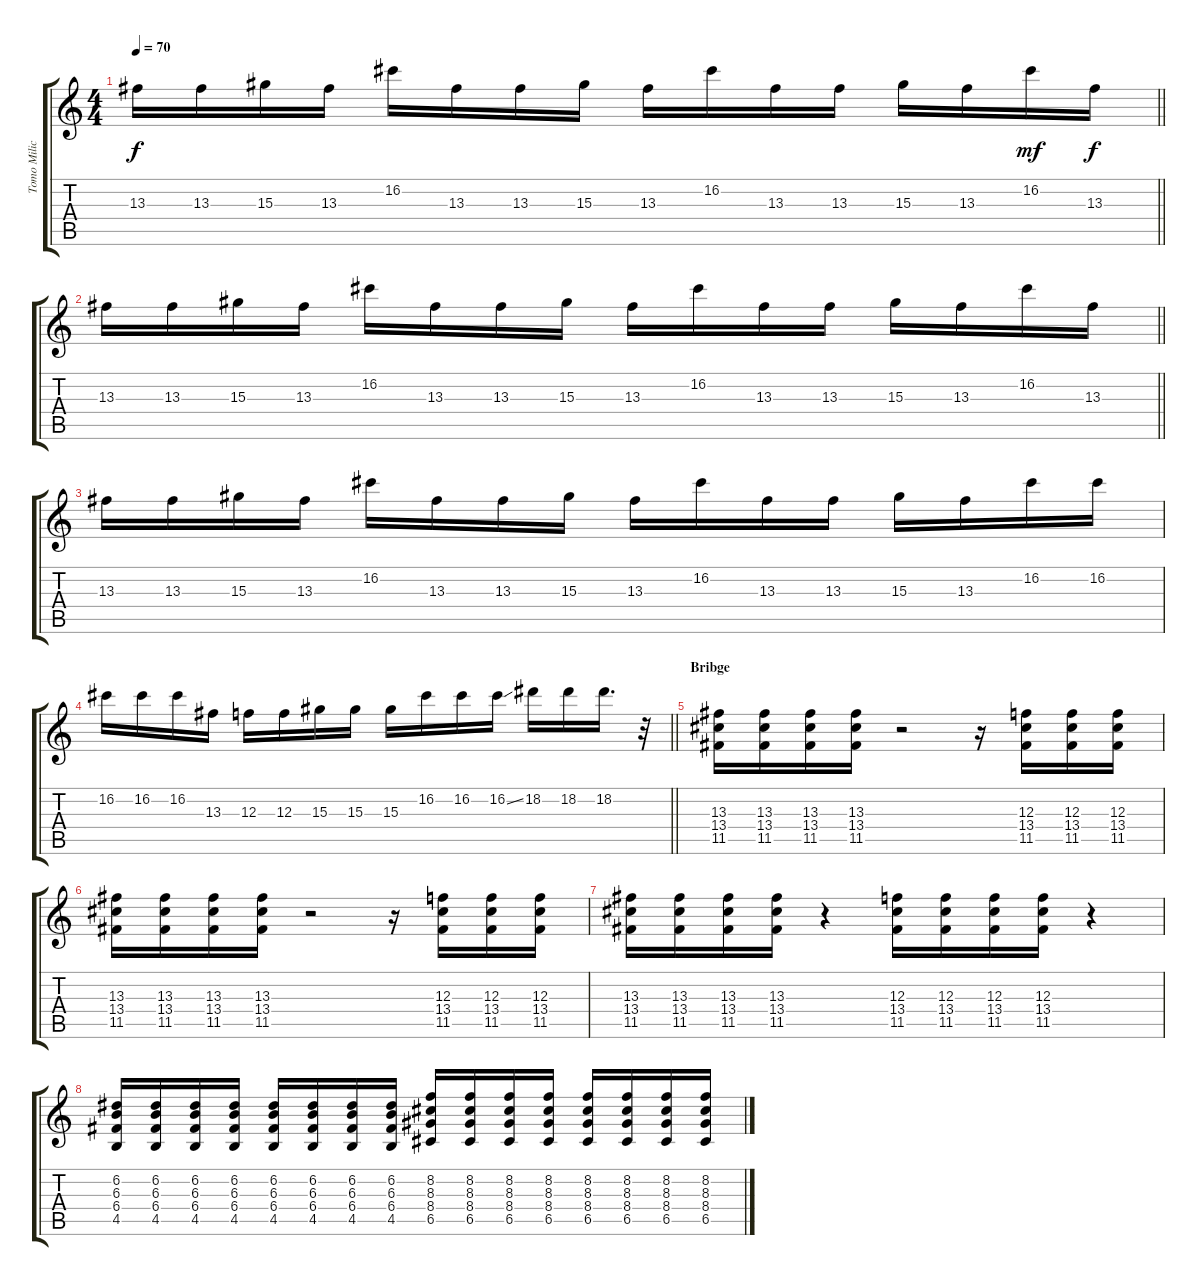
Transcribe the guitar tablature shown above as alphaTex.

\track ("Tomo Milicevic - Guitar" "Tomo Milic") {instrument distortionguitar}
\staff {score tabs}
\tuning (D4 A3 F3 C3 G2 C2) {hide}
\ts (4 4)
\tempo 70
\clef g2
\barLineRight lightlight
\ks c
13.3.16{dy f} 13.3.16 15.3.16 13.3.16 16.2.16 13.3.16 13.3.16 15.3.16 13.3.16 16.2.16 13.3.16 13.3.16 15.3.16 13.3.16 16.2.16{dy mf} 13.3.16{dy f} |
\barLineRight lightlight
13.3.16 13.3.16 15.3.16 13.3.16 16.2.16 13.3.16 13.3.16 15.3.16 13.3.16 16.2.16 13.3.16 13.3.16 15.3.16 13.3.16 16.2.16 13.3.16 |
13.3.16 13.3.16 15.3.16 13.3.16 16.2.16 13.3.16 13.3.16 15.3.16 13.3.16 16.2.16 13.3.16 13.3.16 15.3.16 13.3.16 16.2.16 16.2.16 |
\barLineRight lightlight
16.2.16 16.2.16 16.2.16 13.3.16 12.3.16 12.3.16 15.3.16 15.3.16 15.3.16 16.2.16 16.2.16 16.2{ss}.16 18.2.16 18.2.16 18.2.16{d} r.32 |
\section ("" "Bribge")
(13.3 13.4 11.5).16{volume 14 instrument overdrivenguitar} (13.3 13.4 11.5).16 (13.3 13.4 11.5).16 (13.3 13.4 11.5).16 r.2 r.16 (12.3 13.4 11.5).16 (12.3 13.4 11.5).16 (12.3 13.4 11.5).16 |
(13.3 13.4 11.5).16 (13.3 13.4 11.5).16 (13.3 13.4 11.5).16 (13.3 13.4 11.5).16 r.2 r.16 (12.3 13.4 11.5).16 (12.3 13.4 11.5).16 (12.3 13.4 11.5).16 |
(13.3 13.4 11.5).16 (13.3 13.4 11.5).16 (13.3 13.4 11.5).16 (13.3 13.4 11.5).16 r.4 (12.3 13.4 11.5).16 (12.3 13.4 11.5).16 (12.3 13.4 11.5).16 (12.3 13.4 11.5).16 r.4 |
(6.2 6.3 6.4 4.5).16 (6.2 6.3 6.4 4.5).16 (6.2 6.3 6.4 4.5).16 (6.2 6.3 6.4 4.5).16 (6.2 6.3 6.4 4.5).16 (6.2 6.3 6.4 4.5).16 (6.2 6.3 6.4 4.5).16 (6.2 6.3 6.4 4.5).16 (8.2 8.3 8.4 6.5).16 (8.2 8.3 8.4 6.5).16 (8.2 8.3 8.4 6.5).16 (8.2 8.3 8.4 6.5).16 (8.2 8.3 8.4 6.5).16 (8.2 8.3 8.4 6.5).16 (8.2 8.3 8.4 6.5).16 (8.2 8.3 8.4 6.5).16
